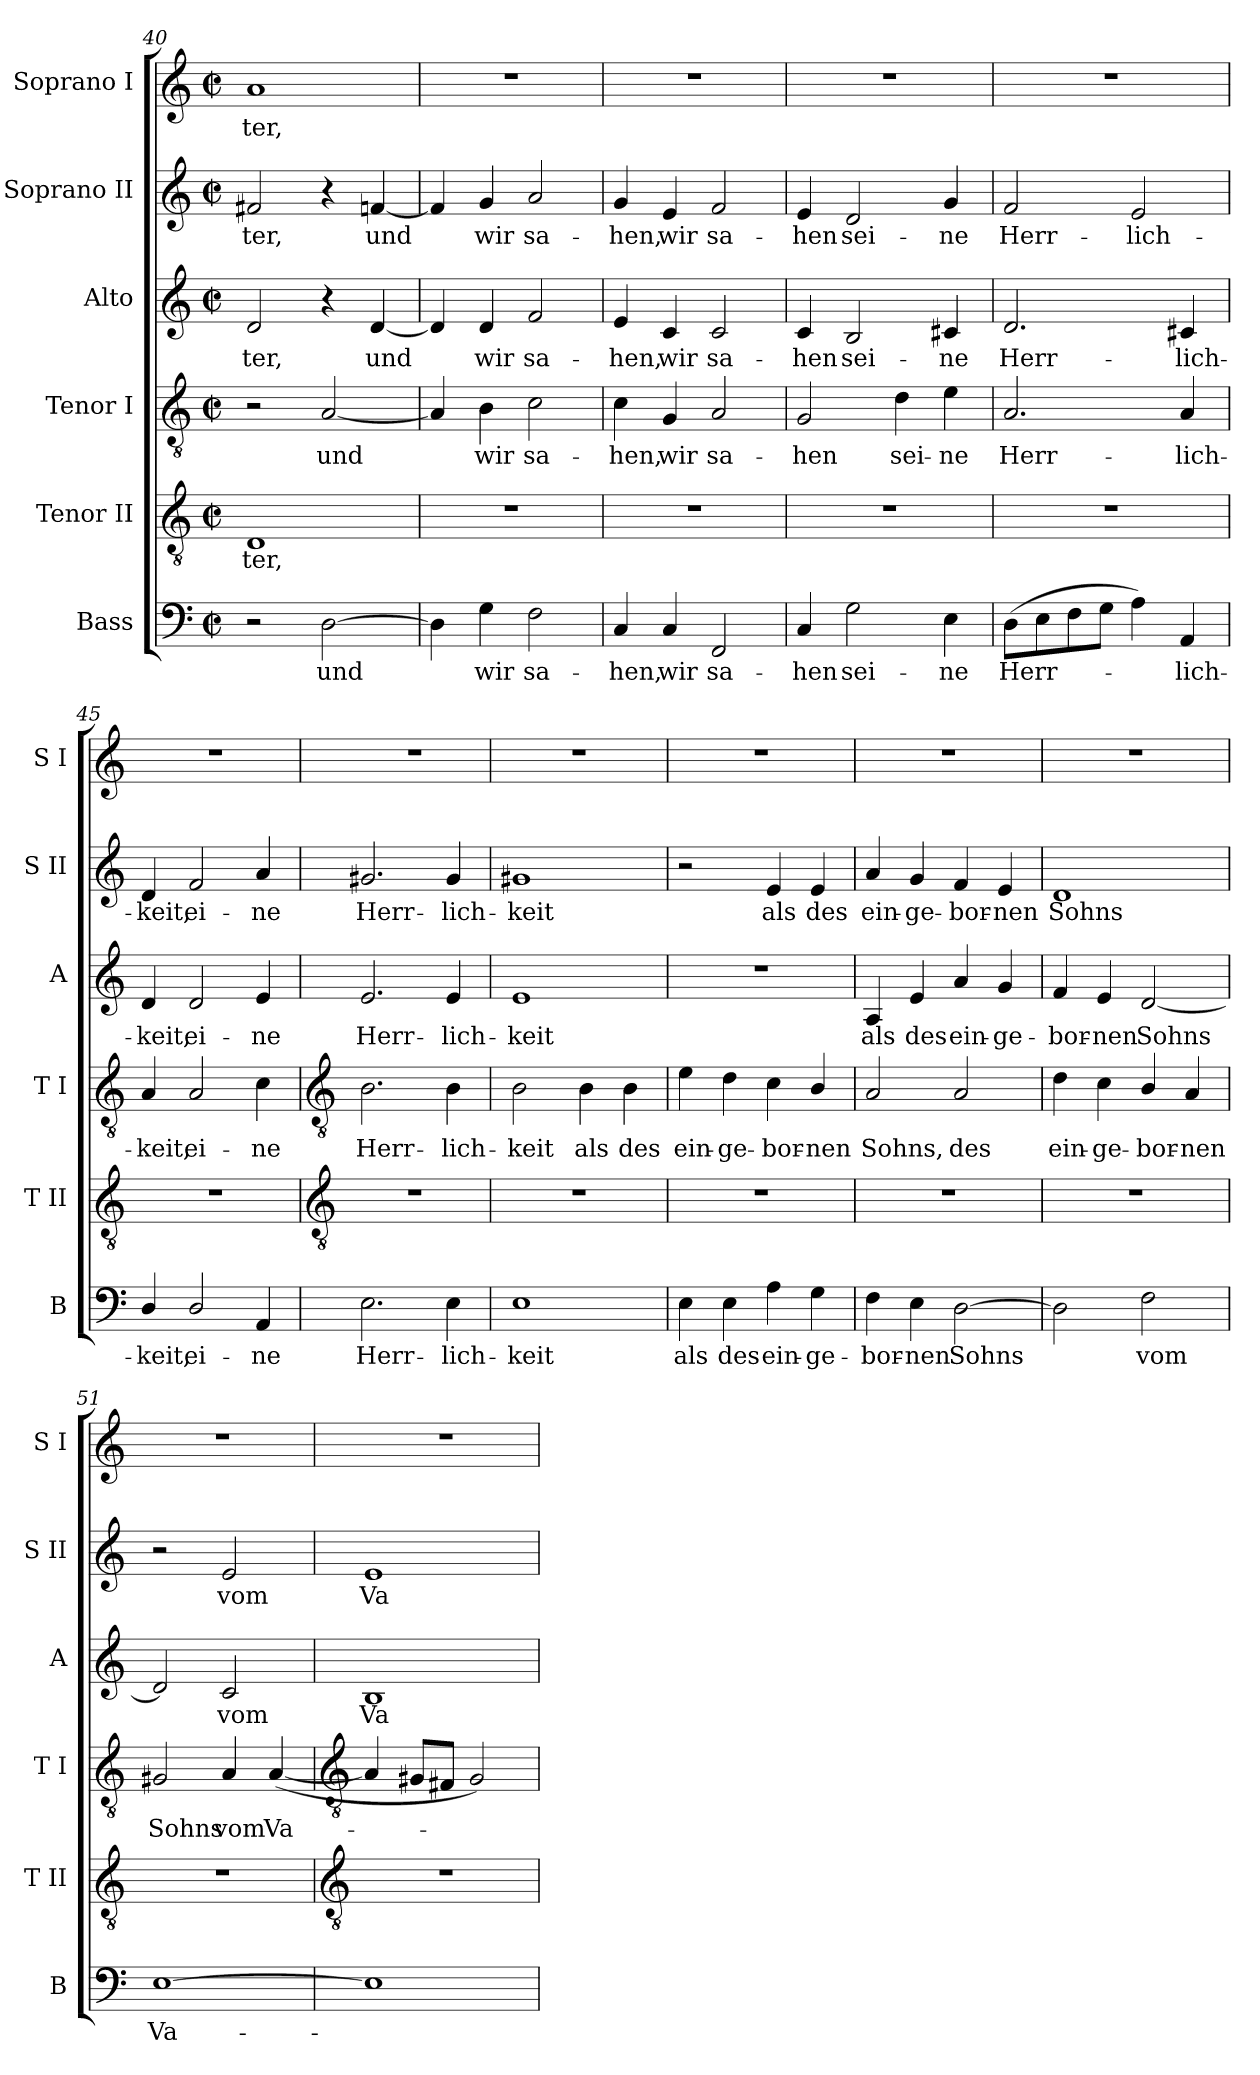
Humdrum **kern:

**kern	**text	**kern	**text	**kern	**text	**kern	**text	**kern	**text	**kern	**text
*part6	*part6	*part5	*part5	*part4	*part4	*part3	*part3	*part2	*part2	*part1	*part1
*staff6	*staff6	*staff5	*staff5	*staff4	*staff4	*staff3	*staff3	*staff2	*staff2	*staff1	*staff1
*I"Bass	*	*I"Tenor II	*	*I"Tenor I	*	*I"Alto	*	*I"Soprano II	*	*I"Soprano I	*
*I'B	*	*I'T II	*	*I'T I	*	*I'A	*	*I'S II	*	*I'S I	*
*clefF4	*	*clefGv2	*	*clefGv2	*	*clefG2	*	*clefG2	*	*clefG2	*
*k[]	*	*k[]	*	*k[]	*	*k[]	*	*k[]	*	*k[]	*
*C:	*	*C:	*	*C:	*	*C:	*	*C:	*	*C:	*
*M2/2	*	*M2/2	*	*M2/2	*	*M2/2	*	*M2/2	*	*M2/2	*
*met(c|)	*	*met(c|)	*	*met(c|)	*	*met(c|)	*	*met(c|)	*	*met(c|)	*
=40	=40	=40	=40	=40	=40	=40	=40	=40	=40	=40	=40
!	!	!	!LO:LY:b	!	!	!	!LO:LY:b	!	!LO:LY:b	!	!LO:LY:b
2r	.	1D	ter,	2r	.	2d	ter,	2f#X	-ter,	1a	-ter,
!	!LO:LY:b	!	!	!	!LO:LY:b	!	!	!	!	!	!
[2D	und	.	.	[2A	und	4r	.	4r	.	.	.
!	!	!	!	!	!	!	!LO:LY:b	!	!LO:LY:b	!	!
.	.	.	.	.	.	[4d	und	[4fn	und	.	.
=41	=41	=41	=41	=41	=41	=41	=41	=41	=41	=41	=41
4D]	.	1r	.	4A]	.	4d]	.	4f]	.	1r	.
!	!LO:LY:b	!	!	!	!LO:LY:b	!	!LO:LY:b	!	!LO:LY:b	!	!
4G	wir	.	.	4B	wir	4d	wir	4g	wir	.	.
!	!LO:LY:b	!	!	!	!LO:LY:b	!	!LO:LY:b	!	!LO:LY:b	!	!
2F	sa-	.	.	2c	sa-	2f	sa-	2a	sa-	.	.
=42	=42	=42	=42	=42	=42	=42	=42	=42	=42	=42	=42
!	!LO:LY:b	!	!	!	!LO:LY:b	!	!LO:LY:b	!	!LO:LY:b	!	!
4C	-hen,	1r	.	4c	-hen,	4e	-hen,	4g	-hen,	1r	.
!	!LO:LY:b	!	!	!	!LO:LY:b	!	!LO:LY:b	!	!LO:LY:b	!	!
4C	wir	.	.	4G	wir	4c	wir	4e	wir	.	.
!	!LO:LY:b	!	!	!	!LO:LY:b	!	!LO:LY:b	!	!LO:LY:b	!	!
2FF	sa-	.	.	2A	sa-	2c	sa-	2f	sa-	.	.
=43	=43	=43	=43	=43	=43	=43	=43	=43	=43	=43	=43
!	!LO:LY:b	!	!	!	!LO:LY:b	!	!LO:LY:b	!	!LO:LY:b	!	!
4C	-hen	1r	.	2G	-hen	4c	-hen	4e	-hen	1r	.
!	!LO:LY:b	!	!	!	!	!	!LO:LY:b	!	!LO:LY:b	!	!
2G	sei-	.	.	.	.	2B	sei-	2d	sei-	.	.
!	!	!	!	!	!LO:LY:b	!	!	!	!	!	!
.	.	.	.	4d	sei-	.	.	.	.	.	.
!	!LO:LY:b	!	!	!	!LO:LY:b	!	!LO:LY:b	!	!LO:LY:b	!	!
4E	-ne	.	.	4e	-ne	4c#X	-ne	4g	-ne	.	.
=44	=44	=44	=44	=44	=44	=44	=44	=44	=44	=44	=44
!	!LO:LY:b	!	!	!	!LO:LY:b	!	!LO:LY:b	!	!LO:LY:b	!	!
(>8DL	Herr-	1r	.	2.A	Herr-	2.d	Herr-	2f	Herr-	1r	.
8E	.	.	.	.	.	.	.	.	.	.	.
8F	.	.	.	.	.	.	.	.	.	.	.
8GJ	.	.	.	.	.	.	.	.	.	.	.
!	!	!	!	!	!	!	!	!	!LO:LY:b	!	!
4A)	.	.	.	.	.	.	.	2e	-lich-	.	.
!	!LO:LY:b	!	!	!	!LO:LY:b	!	!LO:LY:b	!	!	!	!
4AA	lich-	.	.	4A	-lich-	4c#X	-lich-	.	.	.	.
=45	=45	=45	=45	=45	=45	=45	=45	=45	=45	=45	=45
!	!LO:LY:b	!	!	!	!LO:LY:b	!	!LO:LY:b	!	!LO:LY:b	!	!
4D/	-keit,	1r	.	4A	-keit,	4d	-keit,	4d	-keit,	1r	.
!	!LO:LY:b	!	!	!	!LO:LY:b	!	!LO:LY:b	!	!LO:LY:b	!	!
2D/	ei-	.	.	2A	ei-	2d	ei-	2f	ei-	.	.
!	!LO:LY:b	!	!	!	!LO:LY:b	!	!LO:LY:b	!	!LO:LY:b	!	!
4AA	-ne	.	.	4c	-ne	4e	-ne	4a	-ne	.	.
!!LO:LB:g=z
=46	=46	=46	=46	=46	=46	=46	=46	=46	=46	=46	=46
*	*	*clefGv2	*	*clefGv2	*	*	*	*	*	*	*
!	!LO:LY:b	!	!	!	!LO:LY:b	!	!LO:LY:b	!	!LO:LY:b	!	!
2.E	Herr-	1r	.	2.B	Herr-	2.e	Herr-	2.g#X	Herr-	1r	.
!	!LO:LY:b	!	!	!	!LO:LY:b	!	!LO:LY:b	!	!LO:LY:b	!	!
4E	-lich-	.	.	4B	-lich-	4e	-lich-	4g#	-lich-	.	.
=47	=47	=47	=47	=47	=47	=47	=47	=47	=47	=47	=47
!	!LO:LY:b	!	!	!	!LO:LY:b	!	!LO:LY:b	!	!LO:LY:b	!	!
1E	-keit	1r	.	2B	-keit	1e	-keit	1g#X	-keit	1r	.
!	!	!	!	!	!LO:LY:b	!	!	!	!	!	!
.	.	.	.	4B	als	.	.	.	.	.	.
!	!	!	!	!	!LO:LY:b	!	!	!	!	!	!
.	.	.	.	4B	des	.	.	.	.	.	.
=48	=48	=48	=48	=48	=48	=48	=48	=48	=48	=48	=48
!	!LO:LY:b	!	!	!	!LO:LY:b	!	!	!	!	!	!
4E	als	1r	.	4e	ein-	1r	.	2r	.	1r	.
!	!LO:LY:b	!	!	!	!LO:LY:b	!	!	!	!	!	!
4E	des	.	.	4d	-ge-	.	.	.	.	.	.
!	!LO:LY:b	!	!	!	!LO:LY:b	!	!	!	!LO:LY:b	!	!
4A	ein-	.	.	4c	-bor-	.	.	4e	als	.	.
!	!LO:LY:b	!	!	!	!LO:LY:b	!	!	!	!LO:LY:b	!	!
4G	-ge-	.	.	4B/	-nen	.	.	4e	des	.	.
=49	=49	=49	=49	=49	=49	=49	=49	=49	=49	=49	=49
!	!LO:LY:b	!	!	!	!LO:LY:b	!	!LO:LY:b	!	!LO:LY:b	!	!
4F	-bor-	1r	.	2A	Sohns,	4A	als	4a	ein-	1r	.
!	!LO:LY:b	!	!	!	!	!	!LO:LY:b	!	!LO:LY:b	!	!
4E	-nen	.	.	.	.	4e	des	4g	-ge-	.	.
!	!LO:LY:b	!	!	!	!LO:LY:b	!	!LO:LY:b	!	!LO:LY:b	!	!
[2D	Sohns	.	.	2A	des	4a	ein-	4f	-bor-	.	.
!	!	!	!	!	!	!	!LO:LY:b	!	!LO:LY:b	!	!
.	.	.	.	.	.	4g	-ge-	4e	-nen	.	.
=50	=50	=50	=50	=50	=50	=50	=50	=50	=50	=50	=50
!	!	!	!	!	!LO:LY:b	!	!LO:LY:b	!	!LO:LY:b	!	!
2D]	.	1r	.	4d	ein-	4f	-bor-	1d	Sohns	1r	.
!	!	!	!	!	!LO:LY:b	!	!LO:LY:b	!	!	!	!
.	.	.	.	4c	-ge-	4e	-nen	.	.	.	.
!	!LO:LY:b	!	!	!	!LO:LY:b	!	!LO:LY:b	!	!	!	!
2F	vom	.	.	4B/	-bor-	[2d	Sohns	.	.	.	.
!	!	!	!	!	!LO:LY:b	!	!	!	!	!	!
.	.	.	.	4A	-nen	.	.	.	.	.	.
=51	=51	=51	=51	=51	=51	=51	=51	=51	=51	=51	=51
!	!LO:LY:b	!	!	!	!LO:LY:b	!	!	!	!	!	!
[1E	Va-	1r	.	2G#X	Sohns	2d]	.	2r	.	1r	.
!	!	!	!	!	!LO:LY:b	!	!LO:LY:b	!	!LO:LY:b	!	!
.	.	.	.	4A	vom	2c	vom	2e	vom	.	.
!	!	!	!	!	!LO:LY:b	!	!	!	!	!	!
.	.	.	.	(<[4A	Va-	.	.	.	.	.	.
!!LO:LB:g=z
=52	=52	=52	=52	=52	=52	=52	=52	=52	=52	=52	=52
*	*	*clefGv2	*	*clefGv2	*	*	*	*	*	*	*
!	!	!	!	!	!	!	!LO:LY:b	!	!LO:LY:b	!	!
1E]	.	1r	.	4A]	.	1B	Va-	1e	Va-	1r	.
.	.	.	.	8G#XL	.	.	.	.	.	.	.
.	.	.	.	8F#XJ	.	.	.	.	.	.	.
.	.	.	.	2G#)	.	.	.	.	.	.	.
=	=	=	=	=	=	=	=	=	=	=	=
*-	*-	*-	*-	*-	*-	*-	*-	*-	*-	*-	*-
